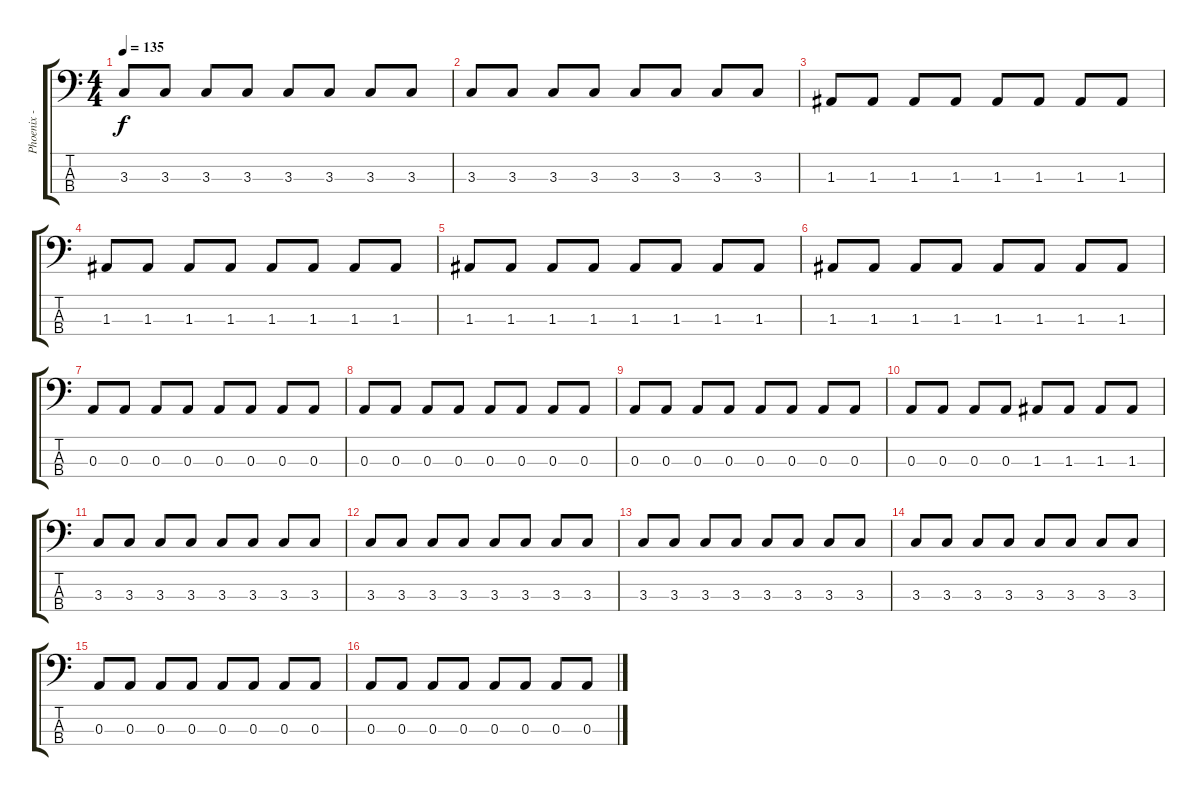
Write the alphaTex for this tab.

\track ("Phoenix - Bass" "Phoenix - ") {instrument electricbasspick}
\staff {score tabs}
\tuning (G2 D2 A1 E1) {hide}
\ts (4 4)
\tempo 135
\clef f4
\ks c
3.3.8{dy f} 3.3.8 3.3.8 3.3.8 3.3.8 3.3.8 3.3.8 3.3.8 |
3.3.8 3.3.8 3.3.8 3.3.8 3.3.8 3.3.8 3.3.8 3.3.8 |
1.3.8 1.3.8 1.3.8 1.3.8 1.3.8 1.3.8 1.3.8 1.3.8 |
1.3.8 1.3.8 1.3.8 1.3.8 1.3.8 1.3.8 1.3.8 1.3.8 |
1.3.8 1.3.8 1.3.8 1.3.8 1.3.8 1.3.8 1.3.8 1.3.8 |
1.3.8 1.3.8 1.3.8 1.3.8 1.3.8 1.3.8 1.3.8 1.3.8 |
0.3.8 0.3.8 0.3.8 0.3.8 0.3.8 0.3.8 0.3.8 0.3.8 |
0.3.8 0.3.8 0.3.8 0.3.8 0.3.8 0.3.8 0.3.8 0.3.8 |
0.3.8 0.3.8 0.3.8 0.3.8 0.3.8 0.3.8 0.3.8 0.3.8 |
0.3.8 0.3.8 0.3.8 0.3.8 1.3.8 1.3.8 1.3.8 1.3.8 |
3.3.8 3.3.8 3.3.8 3.3.8 3.3.8 3.3.8 3.3.8 3.3.8 |
3.3.8 3.3.8 3.3.8 3.3.8 3.3.8 3.3.8 3.3.8 3.3.8 |
3.3.8 3.3.8 3.3.8 3.3.8 3.3.8 3.3.8 3.3.8 3.3.8 |
3.3.8 3.3.8 3.3.8 3.3.8 3.3.8 3.3.8 3.3.8 3.3.8 |
0.3.8 0.3.8 0.3.8 0.3.8 0.3.8 0.3.8 0.3.8 0.3.8 |
0.3.8 0.3.8 0.3.8 0.3.8 0.3.8 0.3.8 0.3.8 0.3.8
